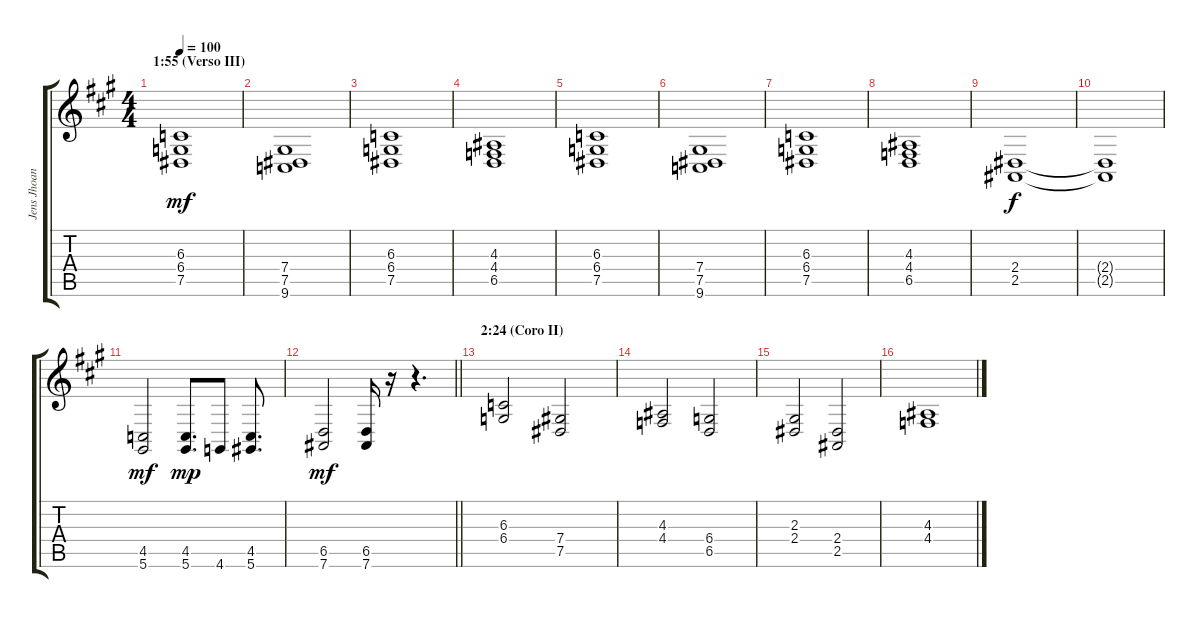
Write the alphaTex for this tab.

\track ("Jens Jhoannson (String)" "Jens Jhoan") {instrument stringensemble1}
\staff {score tabs}
\tuning (Eb4 Bb3 Gb3 Db3 Ab2 Eb2) {hide}
\ts (4 4)
\section ("" "1:55 (Verso III)")
\tempo 100
\clef g2
\ks a
(6.3 6.4 7.5).1{dy mf} |
(7.4 7.5 9.6).1{volume 8} |
(6.3 6.4 7.5).1 |
(4.3 4.4 6.5).1 |
(6.3 6.4 7.5).1 |
(7.4 7.5 9.6).1 |
(6.3 6.4 7.5).1 |
(4.3 4.4 6.5).1 |
(2.4 2.5).1{dy f volume 15} |
(2.4{t} 2.5{t}).1 |
(4.5 5.6).2{dy mf} (4.5 5.6).8{d dy mp} 4.6.8 (4.5 5.6).8{d} |
\barLineRight lightlight
(6.5 7.6).2{dy mf} (6.5 7.6).16 r.16 r.4{d} |
\section ("" "2:24 (Coro II)")
(6.3 6.4).2{volume 14} (7.4 7.5).2 |
(4.3 4.4).2 (6.4 6.5).2 |
(2.3 2.4).2 (2.4 2.5).2 |
(4.3 4.4).1
